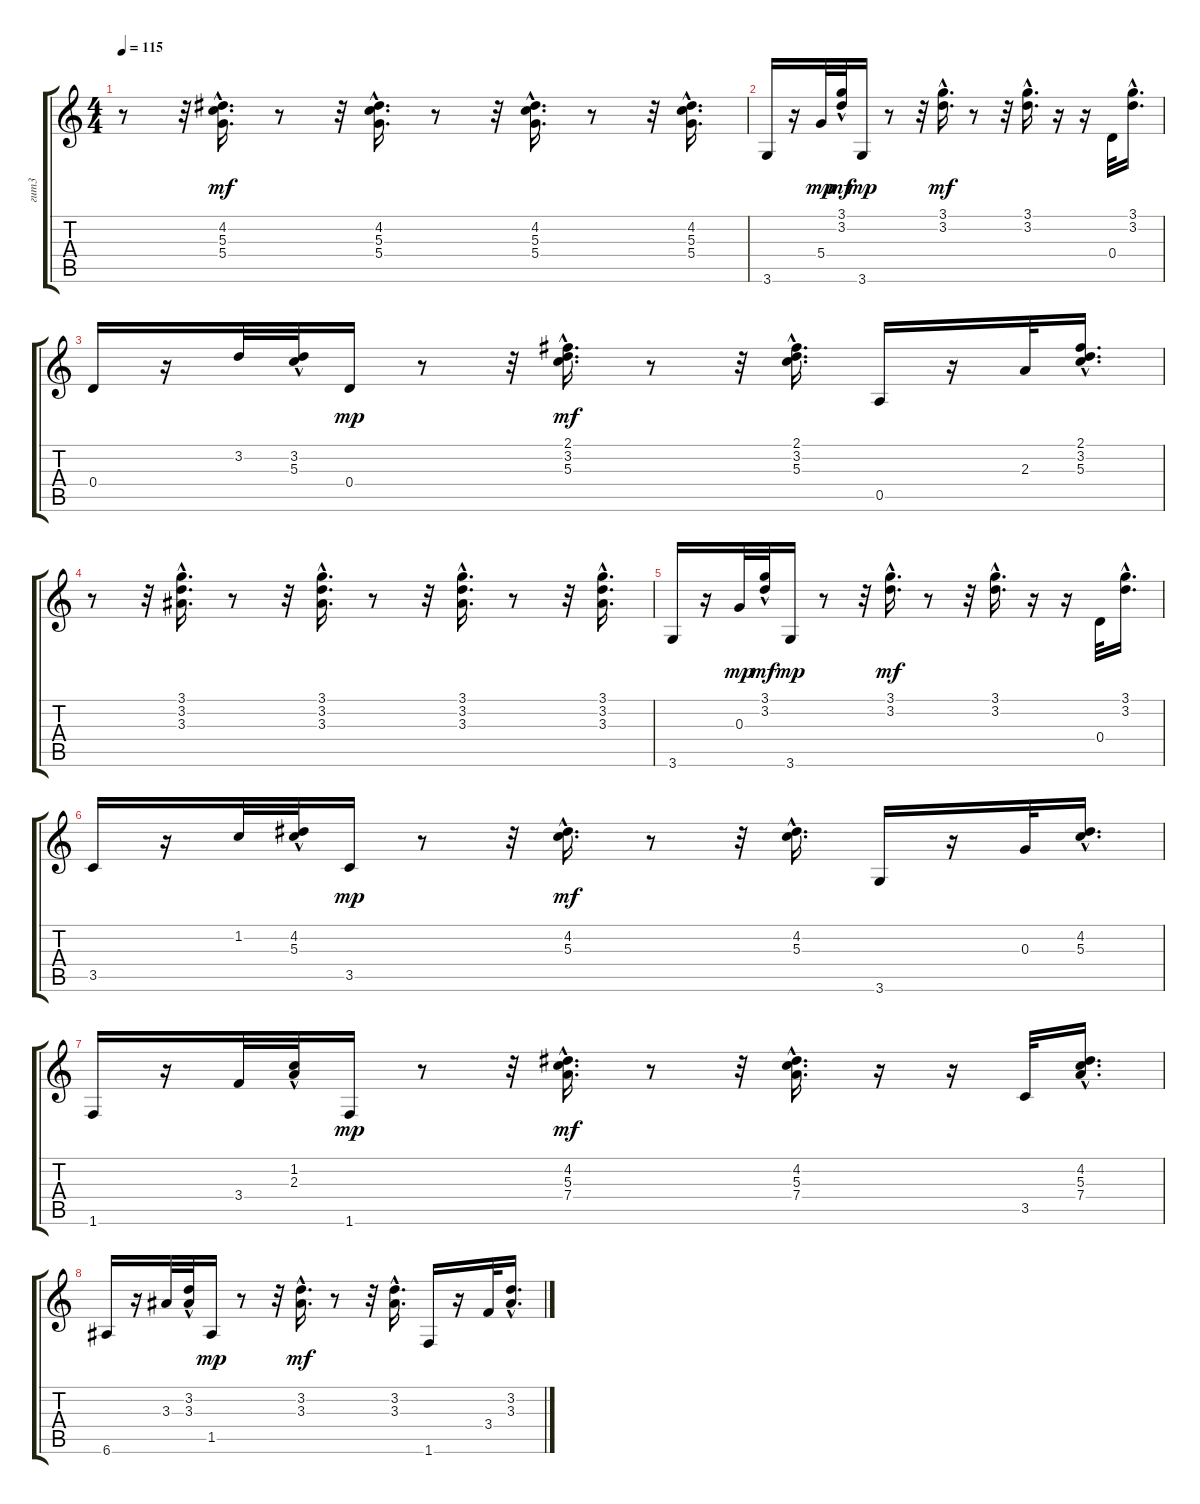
\track ("гит3" "гит3") {instrument electricguitarclean}
\staff {score tabs}
\tuning (E4 B3 G3 D3 A2 E2) {hide}
\ts (4 4)
\tempo 115
\clef g2
\ks c
r.8{dy mf} r.32 (4.2{hac} 5.3{hac} 5.4{hac}).16{d} r.8 r.32 (4.2{hac} 5.3{hac} 5.4{hac}).16{d} r.8 r.32 (4.2{hac} 5.3{hac} 5.4).16{d} r.8 r.32 (4.2{hac} 5.3{hac} 5.4{hac}).16{d} |
3.6.16 r.16 5.4.32{dy mp} (3.1 3.2{hac}).32{dy mf} 3.6.16{dy mp} r.8 r.32 (3.1{hac} 3.2{hac}).16{d dy mf} r.8 r.32 (3.1 3.2{hac}).16{d} r.16 r.16 0.4.32 (3.1{hac} 3.2{hac}).16{d} |
0.4.16 r.16 3.2.32 (3.2 5.3{hac}).32 0.4.16{dy mp} r.8 r.32 (2.1{hac} 3.2{hac} 5.3{hac}).16{d dy mf balance 16} r.8 r.32 (2.1{hac} 3.2 5.3{hac}).16{d} 0.5.16 r.16 2.3.32 (2.1{hac} 3.2{hac} 5.3{hac}).16{d} |
r.8 r.32 (3.1{hac} 3.2{hac} 3.3{hac}).16{d} r.8 r.32 (3.1{hac} 3.2{hac} 3.3{hac}).16{d} r.8 r.32 (3.1{hac} 3.2{hac} 3.3).16{d} r.8 r.32 (3.1{hac} 3.2{hac} 3.3{hac}).16{d} |
3.6.16 r.16 0.3.32{dy mp} (3.1 3.2{hac}).32{dy mf} 3.6.16{dy mp} r.8 r.32 (3.1{hac} 3.2{hac}).16{d dy mf} r.8 r.32 (3.1 3.2{hac}).16{d} r.16 r.16 0.4.32 (3.1{hac} 3.2{hac}).16{d} |
3.5.16 r.16 1.2.32 (4.2 5.3{hac}).32 3.5.16{dy mp} r.8 r.32 (4.2{hac} 5.3{hac}).16{d dy mf} r.8 r.32 (4.2 5.3{hac}).16{d} 3.6.16 r.16 0.3.32 (4.2{hac} 5.3{hac}).16{d} |
1.6.16 r.16 3.4.32 (1.2 2.3{hac}).32 1.6.16{dy mp} r.8 r.32 (4.2{hac} 5.3{hac} 7.4{hac}).16{d dy mf} r.8 r.32 (4.2{hac} 5.3 7.4{hac}).16{d} r.16 r.16 3.5.32 (4.2{hac} 5.3{hac} 7.4{hac}).16{d} |
6.6.16 r.16 3.3.32 (3.2 3.3{hac}).32 1.5.16{dy mp} r.8 r.32 (3.2{hac} 3.3{hac}).16{d dy mf} r.8 r.32 (3.2 3.3{hac}).16{d} 1.6.16 r.16 3.4.32 (3.2{hac} 3.3{hac}).16{d}
